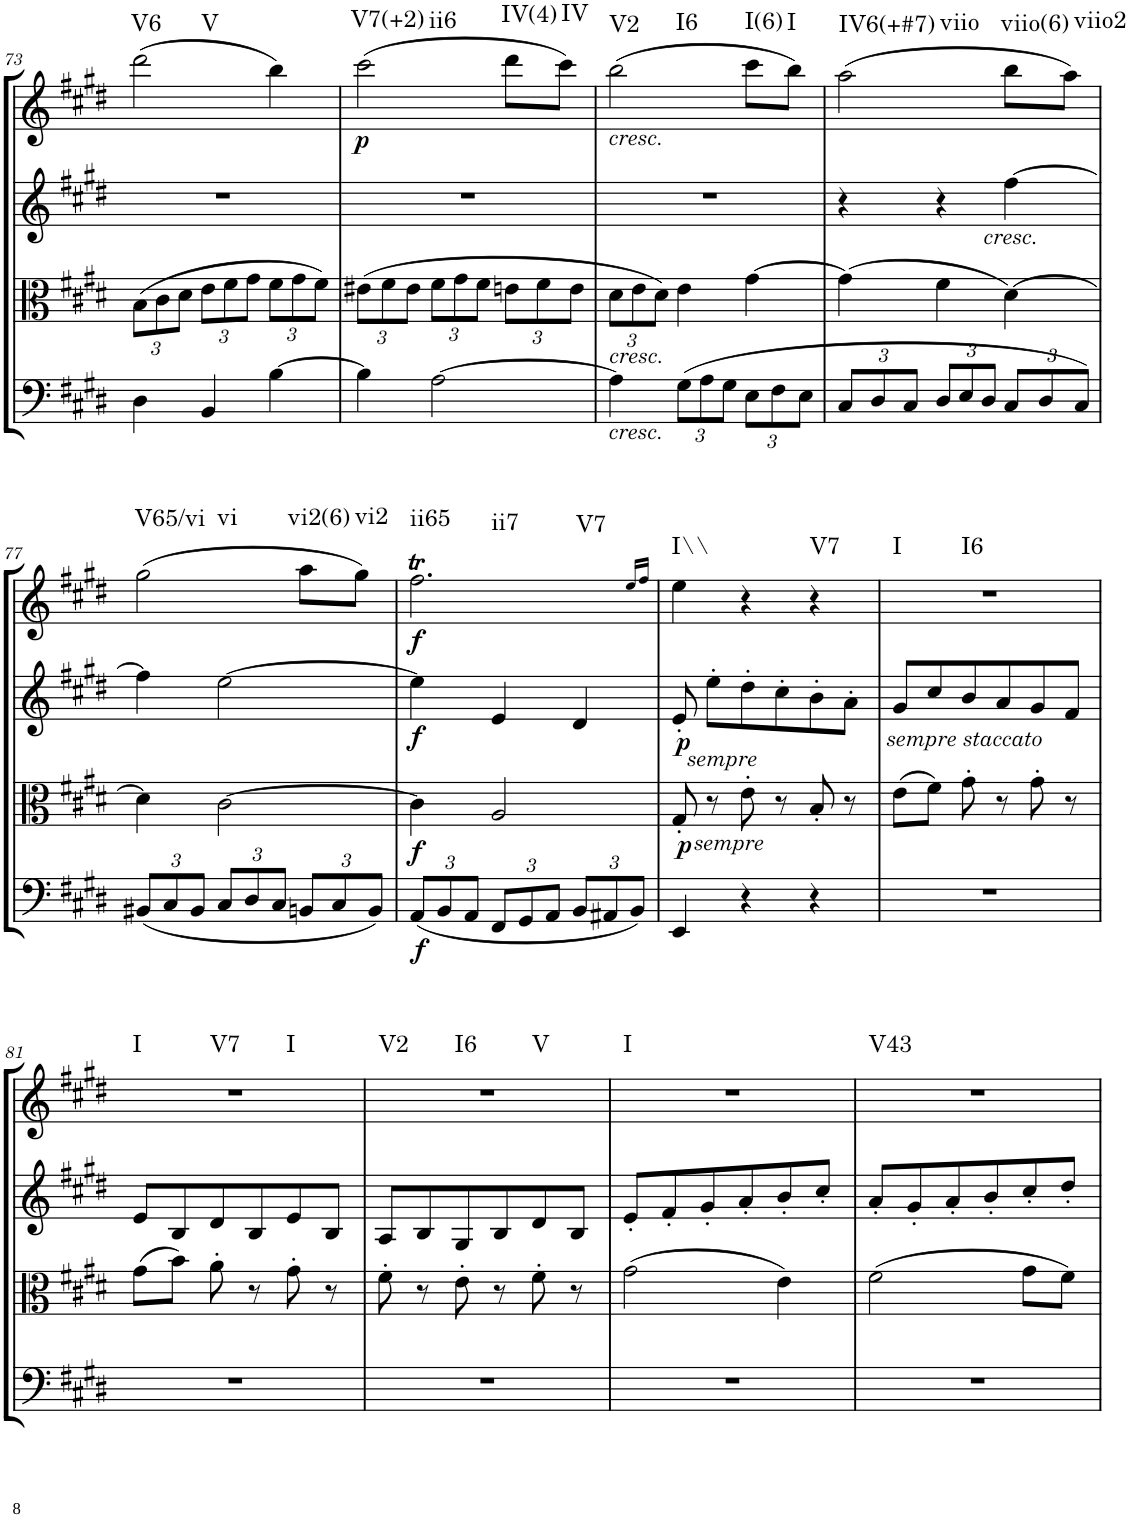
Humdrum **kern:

**kern	**dynam	**kern	**dynam	**kern	**dynam	**kern	**dynam	**harte
*part4	*part4	*part3	*part3	*part2	*part2	*part1	*part1	*part1
*staff4	*staff4	*staff3	*staff3	*staff2	*staff2	*staff1	*staff1	*
*I"Violoncello.	*	*I"Viola.	*	*I"Violin II.	*	*I"Violin I.	*	*
*I'Vc	*	*I'Vla	*	*I'Vln	*	*I'Vln	*	*
!!LO:PB:g=z
*clefC4	*	*clefC3	*	*clefG2	*	*clefG2	*	*
*k[f#c#g#d#]	*	*k[f#c#g#d#]	*	*k[f#c#g#d#]	*	*k[f#c#g#d#]	*	*
*M3/4	*	*M3/4	*	*M3/4	*	*M3/4	*	*
*	*	*Xbrackettup	*	*	*	*	*	*
=73	=73	=73	=73	=73	=73	=73	=73	=73
!	!	!	!	!	!	!	!	!LO:H:n=1:kt=V6
!	!	!	!	!	!	!	!	!LO:H:n=2:kt=V
4D#\	.	(12B\L	.	2.r	.	(2ddd#\	.	N N
.	.	12c#\	.	.	.	.	.	.
.	.	12d#\J	.	.	.	.	.	.
4BB/	.	12e\L	.	.	.	.	.	.
.	.	12f#\	.	.	.	.	.	.
.	.	12g#\J	.	.	.	.	.	.
[4B\	.	12f#\L	.	.	.	4bb\)	.	.
.	.	12g#\	.	.	.	.	.	.
.	.	12f#\J)	.	.	.	.	.	.
=74	=74	=74	=74	=74	=74	=74	=74	=74
!	!	!	!	!	!	!	!LO:DY:b	!LO:H:n=1:kt=V7(+2)
!	!	!	!	!	!	!	!	!LO:H:n=2:kt=ii6
4B\]	.	(12e#X\L	.	2.r	.	(2ccc#\	p	N N
.	.	12f#\	.	.	.	.	.	.
.	.	12e#\J	.	.	.	.	.	.
[2A\	.	12f#\L	.	.	.	.	.	.
.	.	12g#\	.	.	.	.	.	.
.	.	12f#\J	.	.	.	.	.	.
!	!	!	!	!	!	!	!	!LO:H:kt=IV(4)
.	.	12en\L	.	.	.	8ddd#\L	.	N
.	.	12f#\	.	.	.	.	.	.
!	!	!	!	!	!	!	!	!LO:H:kt=IV
.	.	.	.	.	.	8ccc#\J)	.	N
.	.	12e\J	.	.	.	.	.	.
=75	=75	=75	=75	=75	=75	=75	=75	=75
!	!	!	!	!	!	!LO:TX:b:i:t=cresc.	!	!
!	!	!LO:TX:b:i:t=cresc.	!	!	!	!	!	!
!LO:TX:b:i:t=cresc.	!	!	!	!	!	!	!	!LO:H:n=1:kt=V2
!	!	!	!	!	!	!	!	!LO:H:n=2:kt=I6
4A\]	.	12d#\L	.	2.r	.	(2bb\	.	N N
.	.	12e\	.	.	.	.	.	.
.	.	12d#\J)	.	.	.	.	.	.
*Xbrackettup	*	*	*	*	*	*	*	*
(12G#\L	.	4e\	.	.	.	.	.	.
12A\	.	.	.	.	.	.	.	.
12G#\J	.	.	.	.	.	.	.	.
!	!	!	!	!	!	!	!	!LO:H:kt=I(6)
12E\L	.	[4g#\	.	.	.	8ccc#\L	.	N
12F#\	.	.	.	.	.	.	.	.
!	!	!	!	!	!	!	!	!LO:H:kt=I
.	.	.	.	.	.	8bb\J)	.	N
12E\J	.	.	.	.	.	.	.	.
=76	=76	=76	=76	=76	=76	=76	=76	=76
!	!	!	!	!	!	!	!	!LO:H:n=1:kt=IV6(+#7)
!	!	!	!	!	!	!	!	!LO:H:n=2:kt=viio
12C#/L	.	(4g#\]	.	4r	.	(2aa\	.	N N
12D#/	.	.	.	.	.	.	.	.
12C#/J	.	.	.	.	.	.	.	.
12D#/L	.	4f#\	.	4r	.	.	.	.
12E/	.	.	.	.	.	.	.	.
12D#/J	.	.	.	.	.	.	.	.
!	!	!	!	!LO:TX:b:i:t=cresc.	!	!	!	!LO:H:kt=viio(6)
12C#/L	.	[4d#\)	.	[4ff#\	.	8bb\L	.	N
12D#/	.	.	.	.	.	.	.	.
!	!	!	!	!	!	!	!	!LO:H:kt=viio2
.	.	.	.	.	.	8aa\J)	.	N
12C#/J)	.	.	.	.	.	.	.	.
!!LO:LB:g=z
=77	=77	=77	=77	=77	=77	=77	=77	=77
!	!	!	!	!	!	!	!	!LO:H:n=1:kt=V65/vi
!	!	!	!	!	!	!	!	!LO:H:n=2:kt=vi
(12BB#X/L	.	4d#\]	.	4ff#\]	.	(2gg#\	.	N N
12C#/	.	.	.	.	.	.	.	.
12BB#/J	.	.	.	.	.	.	.	.
12C#/L	.	[2c#\	.	[2ee\	.	.	.	.
12D#/	.	.	.	.	.	.	.	.
12C#/J	.	.	.	.	.	.	.	.
!	!	!	!	!	!	!	!	!LO:H:kt=vi2(6)
12BBn/L	.	.	.	.	.	8aa\L	.	N
12C#/	.	.	.	.	.	.	.	.
!	!	!	!	!	!	!	!	!LO:H:kt=vi2
.	.	.	.	.	.	8gg#\J)	.	N
12BB/J)	.	.	.	.	.	.	.	.
=78	=78	=78	=78	=78	=78	=78	=78	=78
!	!LO:DY:b	!	!LO:DY:b	!	!LO:DY:b	!	!LO:DY:b	!LO:H:n=1:kt=ii65
!	!	!	!	!	!	!	!	!LO:H:n=2:kt=ii7
!	!	!	!	!	!	!	!	!LO:H:n=3:kt=V7
(12AA/L	f	4c#\]	f	4ee\]	f	2.ff#T\	f	N N N
12BB/	.	.	.	.	.	.	.	.
12AA/J	.	.	.	.	.	.	.	.
12FF#/L	.	2A/	.	4e/	.	.	.	.
12GG#/	.	.	.	.	.	.	.	.
12AA/J	.	.	.	.	.	.	.	.
12BB/L	.	.	.	4d#/	.	.	.	.
12AA#X/	.	.	.	.	.	.	.	.
12BB/J)	.	.	.	.	.	.	.	.
.	.	.	.	.	.	16qee/LL	.	.
.	.	.	.	.	.	16qff#/JJ	.	.
=79	=79	=79	=79	=79	=79	=79	=79	=79
!	!	!	!	!LO:TX:b:i:t=sempre	!	!	!	!
!	!	!LO:TX:b:i:t=sempre	!	!	!	!	!	!
!	!	!	!LO:DY:b	!	!LO:DY:b	!	!	!LO:H:kt=I\\
4EE/	.	8G#'/	p	8e'/	p	4ee\	.	N
.	.	8r	.	8ee'\L	.	.	.	.
4r	.	8e'\	.	8dd#'\	.	4r	.	.
.	.	8r	.	8cc#'\	.	.	.	.
!	!	!	!	!	!	!	!	!LO:H:kt=V7
4r	.	8B'/	.	8b'\	.	4r	.	N
.	.	8r	.	8a'\J	.	.	.	.
=80	=80	=80	=80	=80	=80	=80	=80	=80
!	!	!	!	!LO:TX:b:i:t=sempre staccato	!	!	!	!LO:H:n=1:kt=I
!	!	!	!	!	!	!	!	!LO:H:n=2:kt=I6
2.r	.	(8e\L	.	8g#/L	.	2.r	.	N N
.	.	8f#\J)	.	8cc#/	.	.	.	.
.	.	8g#'\	.	8b/	.	.	.	.
.	.	8r	.	8a/	.	.	.	.
.	.	8g#'\	.	8g#/	.	.	.	.
.	.	8r	.	8f#/J	.	.	.	.
!!LO:LB:g=z
=81	=81	=81	=81	=81	=81	=81	=81	=81
!	!	!	!	!	!	!	!	!LO:H:n=1:kt=I
!	!	!	!	!	!	!	!	!LO:H:n=2:kt=V7
!	!	!	!	!	!	!	!	!LO:H:n=3:kt=I
2.r	.	(8g#\L	.	8e/L	.	2.r	.	N N N
.	.	8b\J)	.	8B/	.	.	.	.
.	.	8a'\	.	8d#/	.	.	.	.
.	.	8r	.	8B/	.	.	.	.
.	.	8g#'\	.	8e/	.	.	.	.
.	.	8r	.	8B/J	.	.	.	.
=82	=82	=82	=82	=82	=82	=82	=82	=82
!	!	!	!	!	!	!	!	!LO:H:n=1:kt=V2
!	!	!	!	!	!	!	!	!LO:H:n=2:kt=I6
!	!	!	!	!	!	!	!	!LO:H:n=3:kt=V
2.r	.	8f#'\	.	8A/L	.	2.r	.	N N N
.	.	8r	.	8B/	.	.	.	.
.	.	8e'\	.	8G#/	.	.	.	.
.	.	8r	.	8B/	.	.	.	.
.	.	8f#'\	.	8d#/	.	.	.	.
.	.	8r	.	8B/J	.	.	.	.
=83	=83	=83	=83	=83	=83	=83	=83	=83
!	!	!	!	!	!	!	!	!LO:H:kt=I
2.r	.	(2g#\	.	8e'/L	.	2.r	.	N
.	.	.	.	8f#'/	.	.	.	.
.	.	.	.	8g#'/	.	.	.	.
.	.	.	.	8a'/	.	.	.	.
.	.	4e\)	.	8b'/	.	.	.	.
.	.	.	.	8cc#'/J	.	.	.	.
=84	=84	=84	=84	=84	=84	=84	=84	=84
!	!	!	!	!	!	!	!	!LO:H:kt=V43
2.r	.	(2f#\	.	8a'/L	.	2.r	.	N
.	.	.	.	8g#'/	.	.	.	.
.	.	.	.	8a'/	.	.	.	.
.	.	.	.	8b'/	.	.	.	.
.	.	8g#\L	.	8cc#'/	.	.	.	.
.	.	8f#\J)	.	8dd#'/J	.	.	.	.
=	=	=	=	=	=	=	=	=
*-	*-	*-	*-	*-	*-	*-	*-	*-
